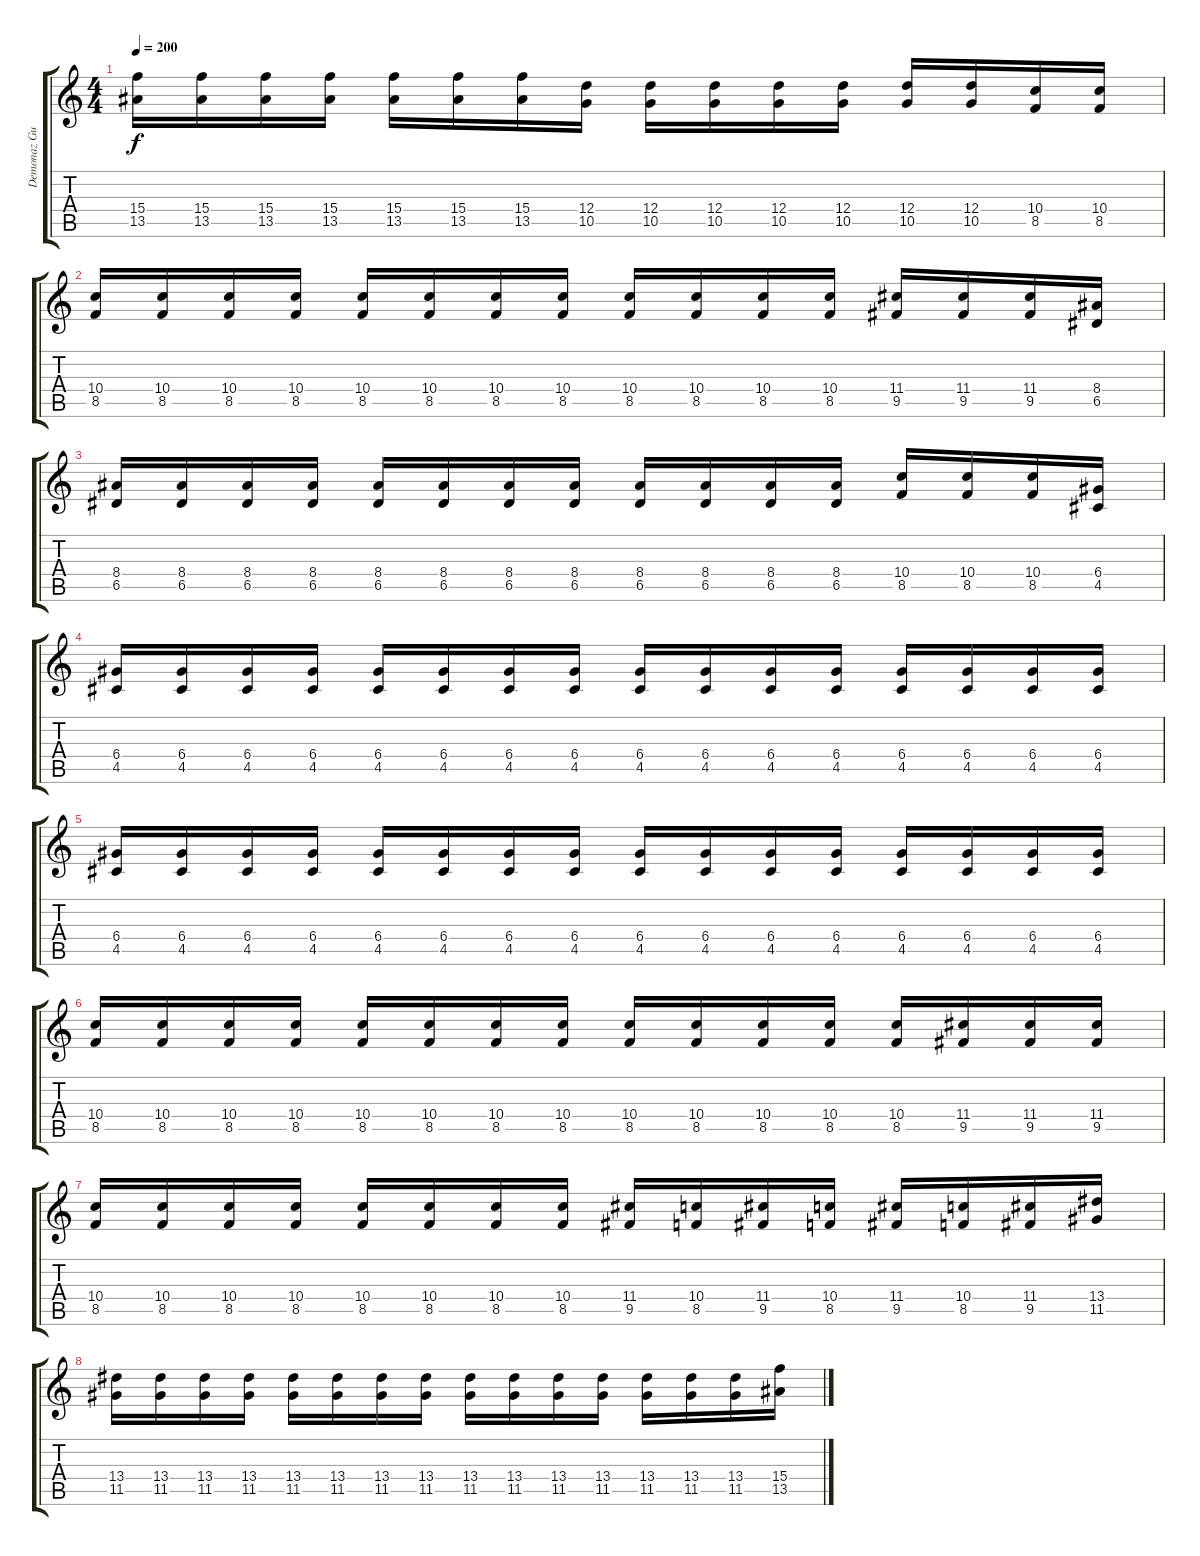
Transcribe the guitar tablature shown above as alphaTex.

\track ("Demonaz Guitar 2" "Demonaz Gu") {instrument overdrivenguitar}
\staff {score tabs}
\tuning (E4 B3 G3 D3 A2 E2) {hide}
\ts (4 4)
\tempo 200
\clef g2
\ks c
(15.4 13.5).16{dy f} (15.4 13.5).16 (15.4 13.5).16 (15.4 13.5).16 (15.4 13.5).16 (15.4 13.5).16 (15.4 13.5).16 (12.4 10.5).16 (12.4 10.5).16 (12.4 10.5).16 (12.4 10.5).16 (12.4 10.5).16 (12.4 10.5).16 (12.4 10.5).16 (10.4 8.5).16 (10.4 8.5).16 |
(10.4 8.5).16 (10.4 8.5).16 (10.4 8.5).16 (10.4 8.5).16 (10.4 8.5).16 (10.4 8.5).16 (10.4 8.5).16 (10.4 8.5).16 (10.4 8.5).16 (10.4 8.5).16 (10.4 8.5).16 (10.4 8.5).16 (11.4 9.5).16 (11.4 9.5).16 (11.4 9.5).16 (8.4 6.5).16 |
(8.4 6.5).16 (8.4 6.5).16 (8.4 6.5).16 (8.4 6.5).16 (8.4 6.5).16 (8.4 6.5).16 (8.4 6.5).16 (8.4 6.5).16 (8.4 6.5).16 (8.4 6.5).16 (8.4 6.5).16 (8.4 6.5).16 (10.4 8.5).16 (10.4 8.5).16 (10.4 8.5).16 (6.4 4.5).16 |
(6.4 4.5).16 (6.4 4.5).16 (6.4 4.5).16 (6.4 4.5).16 (6.4 4.5).16 (6.4 4.5).16 (6.4 4.5).16 (6.4 4.5).16 (6.4 4.5).16 (6.4 4.5).16 (6.4 4.5).16 (6.4 4.5).16 (6.4 4.5).16 (6.4 4.5).16 (6.4 4.5).16 (6.4 4.5).16 |
(6.4 4.5).16 (6.4 4.5).16 (6.4 4.5).16 (6.4 4.5).16 (6.4 4.5).16 (6.4 4.5).16 (6.4 4.5).16 (6.4 4.5).16 (6.4 4.5).16 (6.4 4.5).16 (6.4 4.5).16 (6.4 4.5).16 (6.4 4.5).16 (6.4 4.5).16 (6.4 4.5).16 (6.4 4.5).16 |
(10.4 8.5).16 (10.4 8.5).16 (10.4 8.5).16 (10.4 8.5).16 (10.4 8.5).16 (10.4 8.5).16 (10.4 8.5).16 (10.4 8.5).16 (10.4 8.5).16 (10.4 8.5).16 (10.4 8.5).16 (10.4 8.5).16 (10.4 8.5).16 (11.4 9.5).16 (11.4 9.5).16 (11.4 9.5).16 |
(10.4 8.5).16 (10.4 8.5).16 (10.4 8.5).16 (10.4 8.5).16 (10.4 8.5).16 (10.4 8.5).16 (10.4 8.5).16 (10.4 8.5).16 (11.4 9.5).16 (10.4 8.5).16 (11.4 9.5).16 (10.4 8.5).16 (11.4 9.5).16 (10.4 8.5).16 (11.4 9.5).16 (13.4 11.5).16 |
(13.4 11.5).16 (13.4 11.5).16 (13.4 11.5).16 (13.4 11.5).16 (13.4 11.5).16 (13.4 11.5).16 (13.4 11.5).16 (13.4 11.5).16 (13.4 11.5).16 (13.4 11.5).16 (13.4 11.5).16 (13.4 11.5).16 (13.4 11.5).16 (13.4 11.5).16 (13.4 11.5).16 (15.4 13.5).16
